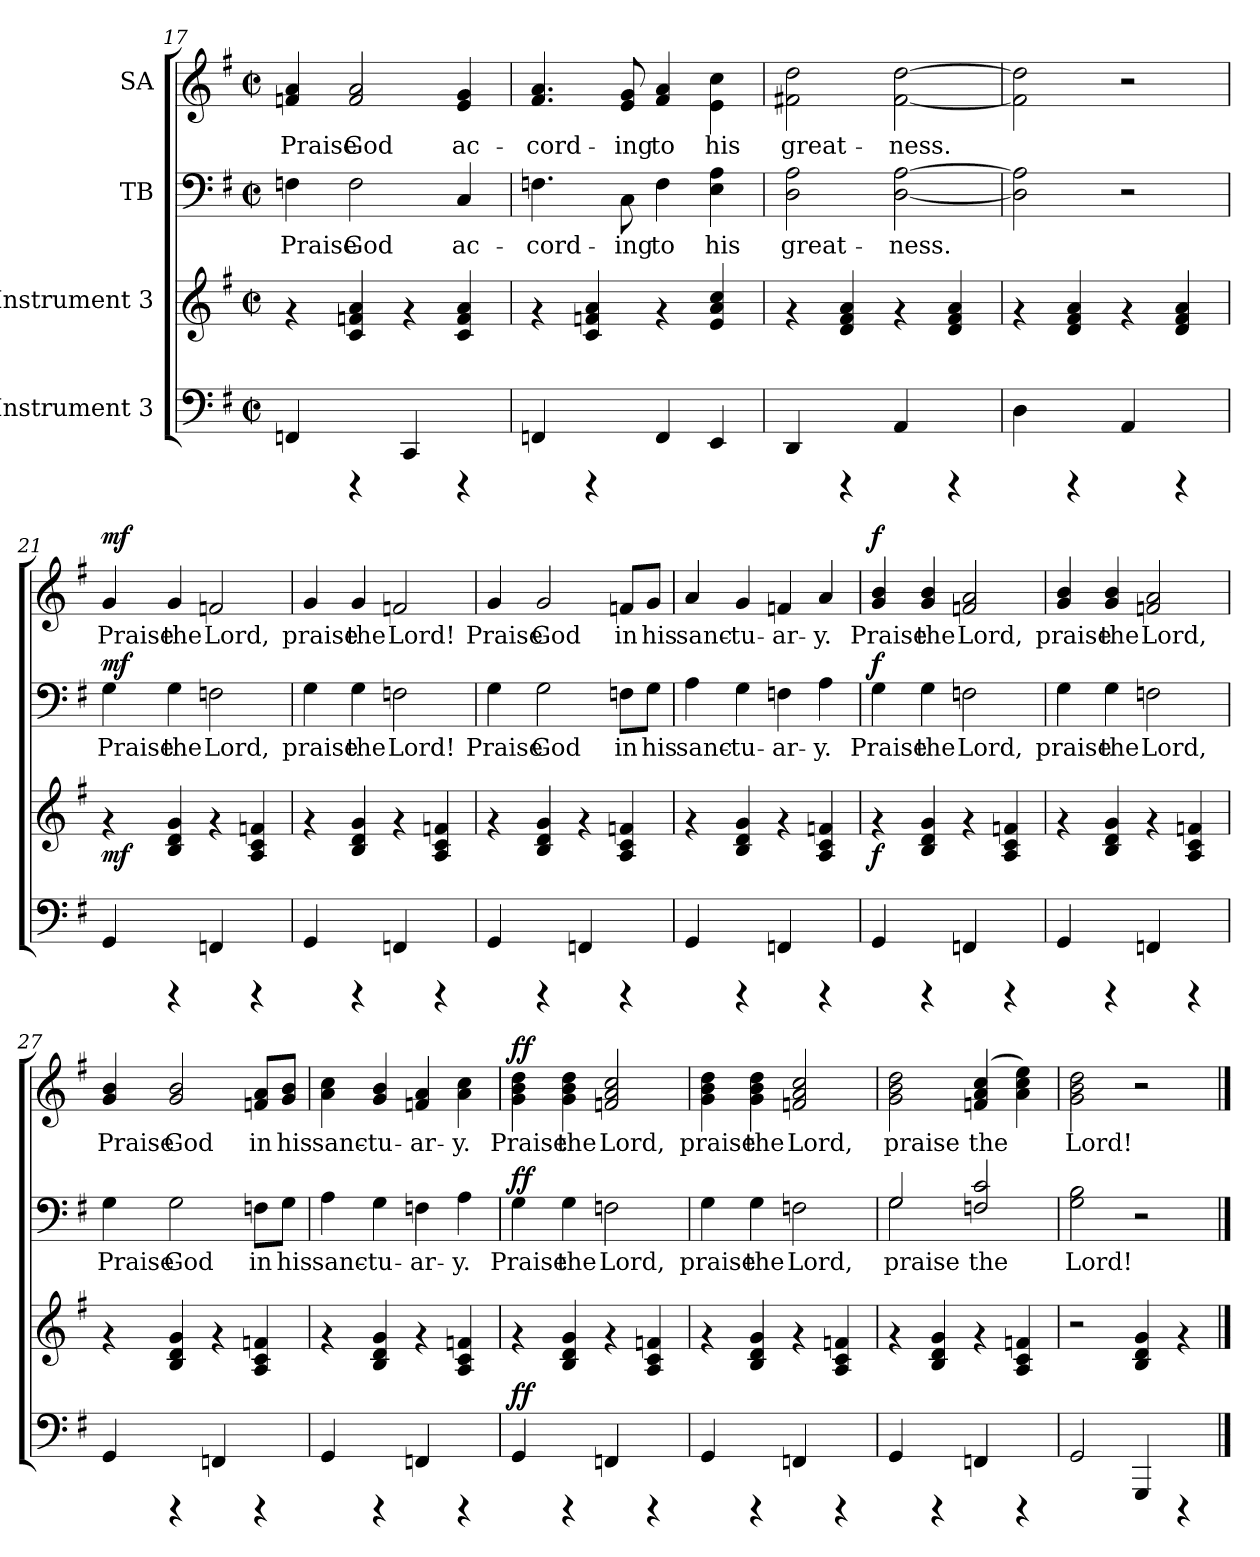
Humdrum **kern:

**kern	**dynam	**kern	**dynam	**kern	**text	**dynam	**kern	**text	**dynam
*part4	*part4	*part3	*part3	*part2	*part2	*part2	*part1	*part1	*part1
*staff4	*staff4	*staff3	*staff3	*staff2	*staff2	*staff2	*staff1	*staff1	*staff1
*I"Instrument 3	*	*I"Instrument 3	*	*I"TB	*	*	*I"SA	*	*
!!LO:PB:g=z
*clefF4	*	*clefG2	*	*clefF4	*	*	*clefG2	*	*
*k[f#]	*	*k[f#]	*	*k[f#]	*	*	*k[f#]	*	*
*G:	*	*G:	*	*G:	*	*	*G:	*	*
*M2/2	*	*M2/2	*	*M2/2	*	*	*M2/2	*	*
*met(c|)	*	*met(c|)	*	*met(c|)	*	*	*met(c|)	*	*
=17	=17	=17	=17	=17	=17	=17	=17	=17	=17
!	!	!	!	!	!LO:LY:a:cj	!	!	!LO:LY:b:cj	!
4FFn/	.	4rf	.	4Fn\	Praise	.	4fn/ 4a/	Praise	.
!	!	!	!	!	!LO:LY:a:cj	!	!	!LO:LY:b:cj	!
4rCCC	.	4a/ 4c/ 4fn/	.	2F\	God	.	2a/ 2f/	God	.
4CC/	.	4rf	.	.	.	.	.	.	.
!	!	!	!	!	!LO:LY:a:cj	!	!	!LO:LY:b:cj	!
4rCCC	.	4a/ 4c/ 4f/	.	4C/	ac-	.	4e/ 4g/	ac-	.
=18	=18	=18	=18	=18	=18	=18	=18	=18	=18
!	!	!	!	!	!LO:LY:a:cj	!	!	!LO:LY:b:cj	!
4FFn/	.	4rf	.	4.Fn\	-cord-	.	4.f#/ 4.a/	-cord-	.
4rCCC	.	4a/ 4fn/ 4c/	.	.	.	.	.	.	.
!	!	!	!	!	!LO:LY:a:cj	!	!	!LO:LY:b:cj	!
.	.	.	.	8C\	-ing	.	8e/ 8g/	-ing	.
!	!	!	!	!	!LO:LY:a:cj	!	!	!LO:LY:b:cj	!
4FF/	.	4rf	.	4F\	to	.	4a/ 4f#/	to	.
!	!	!	!	!	!LO:LY:a:cj	!	!	!LO:LY:b:cj	!
4EE/	.	4cc/ 4a/ 4e/	.	4A\ 4E\	his	.	4e\ 4cc\	his	.
=19	=19	=19	=19	=19	=19	=19	=19	=19	=19
!	!	!	!	!	!LO:LY:a:cj	!	!	!LO:LY:b:cj	!
4DD/	.	4rf	.	2D\ 2A\	great-	.	2dd\ 2f#X\	great-	.
4rCCC	.	4a/ 4f#/ 4d/	.	.	.	.	.	.	.
!	!	!	!	!	!LO:LY:a:cj	!	!	!LO:LY:b:cj	!
4AA/	.	4rf	.	[>2A\ [<2D\	-ness.	.	[>2dd\ [<2f#\	-ness.	.
4rCCC	.	4a/ 4d/ 4f#/	.	.	.	.	.	.	.
=20	=20	=20	=20	=20	=20	=20	=20	=20	=20
!	!	!	!	!	!LO:LY:a:cj	!	!	!LO:LY:b:cj	!
4D\	.	4rf	.	2A\] 2D\]	.	.	2dd\] 2f#\]	.	.
4rCCC	.	4f#/ 4d/ 4a/	.	.	.	.	.	.	.
4AA/	.	4rf	.	2r	.	.	2r	.	.
4rCCC	.	4a/ 4f#/ 4d/	.	.	.	.	.	.	.
!!LO:LB:g=z
=21	=21	=21	=21	=21	=21	=21	=21	=21	=21
!	!	!	!LO:DY:b	!	!LO:LY:a:cj	!LO:DY:a	!	!LO:LY:b:cj	!LO:DY:a
4GG/	.	4rf	mf	4G\	Praise	mf	4g/	Praise	mf
!	!	!	!	!	!LO:LY:a:cj	!	!	!LO:LY:b:cj	!
4rCCC	.	4g/ 4d/ 4B/	.	4G\	the	.	4g/	the	.
!	!	!	!	!	!LO:LY:a:cj	!	!	!LO:LY:b:cj	!
4FFn/	.	4rf	.	2Fn\	Lord,	.	2fn/	Lord,	.
4rCCC	.	4fn/ 4A/ 4c/	.	.	.	.	.	.	.
=22	=22	=22	=22	=22	=22	=22	=22	=22	=22
!	!	!	!	!	!LO:LY:a:cj	!	!	!LO:LY:b:cj	!
4GG/	.	4rf	.	4G\	praise	.	4g/	praise	.
!	!	!	!	!	!LO:LY:a:cj	!	!	!LO:LY:b:cj	!
4rCCC	.	4g/ 4B/ 4d/	.	4G\	the	.	4g/	the	.
!	!	!	!	!	!LO:LY:a:cj	!	!	!LO:LY:b:cj	!
4FFn/	.	4rf	.	2Fn\	Lord!	.	2fn/	Lord!	.
4rCCC	.	4fn/ 4c/ 4A/	.	.	.	.	.	.	.
=23	=23	=23	=23	=23	=23	=23	=23	=23	=23
!	!	!	!	!	!LO:LY:a:cj	!	!	!LO:LY:b:cj	!
4GG/	.	4rf	.	4G\	Praise	.	4g/	Praise	.
!	!	!	!	!	!LO:LY:a:cj	!	!	!LO:LY:b:cj	!
4rCCC	.	4g/ 4d/ 4B/	.	2G\	God	.	2g/	God	.
4FFn/	.	4rf	.	.	.	.	.	.	.
!	!	!	!	!	!LO:LY:a:cj	!	!	!LO:LY:b:cj	!
4rCCC	.	4fn/ 4c/ 4A/	.	8Fn\L	in	.	8fn/L	in	.
!	!	!	!	!	!LO:LY:a:cj	!	!	!LO:LY:b:cj	!
.	.	.	.	8G\J	his	.	8g/J	his	.
=24	=24	=24	=24	=24	=24	=24	=24	=24	=24
!	!	!	!	!	!LO:LY:a:cj	!	!	!LO:LY:b:cj	!
4GG/	.	4rf	.	4A\	sanc-	.	4a/	sanc-	.
!	!	!	!	!	!LO:LY:a:cj	!	!	!LO:LY:b:cj	!
4rCCC	.	4g/ 4B/ 4d/	.	4G\	-tu-	.	4g/	-tu-	.
!	!	!	!	!	!LO:LY:a:cj	!	!	!LO:LY:b:cj	!
4FFn/	.	4rf	.	4Fn\	-ar-	.	4fn/	-ar-	.
!	!	!	!	!	!LO:LY:a:cj	!	!	!LO:LY:b:cj	!
4rCCC	.	4fn/ 4A/ 4c/	.	4A\	-y.	.	4a/	-y.	.
!!LO:PB:g=z
=25	=25	=25	=25	=25	=25	=25	=25	=25	=25
!	!	!	!LO:DY:b	!	!LO:LY:a:cj	!LO:DY:a	!	!LO:LY:b:cj	!LO:DY:a
4GG/	.	4rf	f	4G\	Praise	f	4g/ 4b/	Praise	f
!	!	!	!	!	!LO:LY:a:cj	!	!	!LO:LY:b:cj	!
4rCCC	.	4g/ 4d/ 4B/	.	4G\	the	.	4b/ 4g/	the	.
!	!	!	!	!	!LO:LY:a:cj	!	!	!LO:LY:b:cj	!
4FFn/	.	4rf	.	2Fn\	Lord,	.	2fn/ 2a/	Lord,	.
4rCCC	.	4fn/ 4A/ 4c/	.	.	.	.	.	.	.
=26	=26	=26	=26	=26	=26	=26	=26	=26	=26
!	!	!	!	!	!LO:LY:a:cj	!	!	!LO:LY:b:cj	!
4GG/	.	4rf	.	4G\	praise	.	4g/ 4b/	praise	.
!	!	!	!	!	!LO:LY:a:cj	!	!	!LO:LY:b:cj	!
4rCCC	.	4g/ 4d/ 4B/	.	4G\	the	.	4b/ 4g/	the	.
!	!	!	!	!	!LO:LY:a:cj	!	!	!LO:LY:b:cj	!
4FFn/	.	4rf	.	2Fn\	Lord,	.	2a/ 2fn/	Lord,	.
4rCCC	.	4fn/ 4A/ 4c/	.	.	.	.	.	.	.
=27	=27	=27	=27	=27	=27	=27	=27	=27	=27
!	!	!	!	!	!LO:LY:a:cj	!	!	!LO:LY:b:cj	!
4GG/	.	4rf	.	4G\	Praise	.	4b/ 4g/	Praise	.
!	!	!	!	!	!LO:LY:a:cj	!	!	!LO:LY:b:cj	!
4rCCC	.	4g/ 4B/ 4d/	.	2G\	God	.	2b/ 2g/	God	.
4FFn/	.	4rf	.	.	.	.	.	.	.
!	!	!	!	!	!LO:LY:a:cj	!	!	!LO:LY:b:cj	!
4rCCC	.	4fn/ 4c/ 4A/	.	8Fn\L	in	.	8a/ 8fn/L	in	.
!	!	!	!	!	!LO:LY:a:cj	!	!	!LO:LY:b:cj	!
.	.	.	.	8G\J	his	.	8b/ 8g/J	his	.
=28	=28	=28	=28	=28	=28	=28	=28	=28	=28
!	!	!	!	!	!LO:LY:a:cj	!	!	!LO:LY:b:cj	!
4GG/	.	4rf	.	4A\	sanc-	.	4a\ 4cc\	sanc-	.
!	!	!	!	!	!LO:LY:a:cj	!	!	!LO:LY:b:cj	!
4rCCC	.	4d/ 4B/ 4g/	.	4G\	-tu-	.	4b/ 4g/	-tu-	.
!	!	!	!	!	!LO:LY:a:cj	!	!	!LO:LY:b:cj	!
4FFn/	.	4rf	.	4Fn\	-ar-	.	4a/ 4fn/	-ar-	.
!	!	!	!	!	!LO:LY:a:cj	!	!	!LO:LY:b:cj	!
4rCCC	.	4fn/ 4c/ 4A/	.	4A\	-y.	.	4cc\ 4a\	-y.	.
!!LO:LB:g=z
=29	=29	=29	=29	=29	=29	=29	=29	=29	=29
!	!LO:DY:a	!	!	!	!LO:LY:a:cj	!LO:DY:a	!	!LO:LY:b:cj	!LO:DY:a
4GG/	ff	4rf	.	4G\	Praise	ff	4dd\ 4b\ 4g\	Praise	ff
!	!	!	!	!	!LO:LY:a:cj	!	!	!LO:LY:b:cj	!
4rCCC	.	4d/ 4B/ 4g/	.	4G\	the	.	4dd\ 4b\ 4g\	the	.
!	!	!	!	!	!LO:LY:a:cj	!	!	!LO:LY:b:cj	!
4FFn/	.	4rf	.	2Fn\	Lord,	.	2cc/ 2fn/ 2a/	Lord,	.
4rCCC	.	4fn/ 4A/ 4c/	.	.	.	.	.	.	.
=30	=30	=30	=30	=30	=30	=30	=30	=30	=30
!	!	!	!	!	!LO:LY:a:cj	!	!	!LO:LY:b:cj	!
4GG/	.	4rf	.	4G\	praise	.	4b\ 4g\ 4dd\	praise	.
!	!	!	!	!	!LO:LY:a:cj	!	!	!LO:LY:b:cj	!
4rCCC	.	4d/ 4B/ 4g/	.	4G\	the	.	4dd\ 4b\ 4g\	the	.
!	!	!	!	!	!LO:LY:a:cj	!	!	!LO:LY:b:cj	!
4FFn/	.	4rf	.	2Fn\	Lord,	.	2cc/ 2a/ 2fn/	Lord,	.
4rCCC	.	4fn/ 4A/ 4c/	.	.	.	.	.	.	.
=31	=31	=31	=31	=31	=31	=31	=31	=31	=31
*	*	*	*	*^	*	*	*	*	*
!	!	!	!	!	!	!LO:LY:a:cj	!	!	!LO:LY:b:cj	!
4GG/	.	4rf	.	2G/	2G\	praise	.	2b\ 2g\ 2dd\	praise	.
4rCCC	.	4g/ 4B/ 4d/	.	.	.	.	.	.	.	.
!	!	!	!	!	!	!LO:LY:a:cj	!	!	!LO:LY:b:cj	!
4FFn/	.	4rf	.	2c/ 2Fn/	2ryy	the	.	(<4cc/ 4a/ 4fn/	the	.
!	!	!	!	!	!	!	!	!	!LO:LY:b:cj	!
4rCCC	.	4fn/ 4c/ 4A/	.	.	.	.	.	4cc\ 4a\ 4ee\)	.	.
*	*	*	*	*v	*v	*	*	*	*	*
=32	=32	=32	=32	=32	=32	=32	=32	=32	=32
!	!	!	!	!	!LO:LY:a:cj	!	!	!LO:LY:b:cj	!
2GG/	.	2r	.	2B\ 2G\	Lord!	.	2dd\ 2b\ 2g\	Lord!	.
4GGG/	.	4g/ 4d/ 4B/	.	2r	.	.	2r	.	.
4rCCC	.	4rf	.	.	.	.	.	.	.
==	==	==	==	==	==	==	==	==	==
*-	*-	*-	*-	*-	*-	*-	*-	*-	*-
